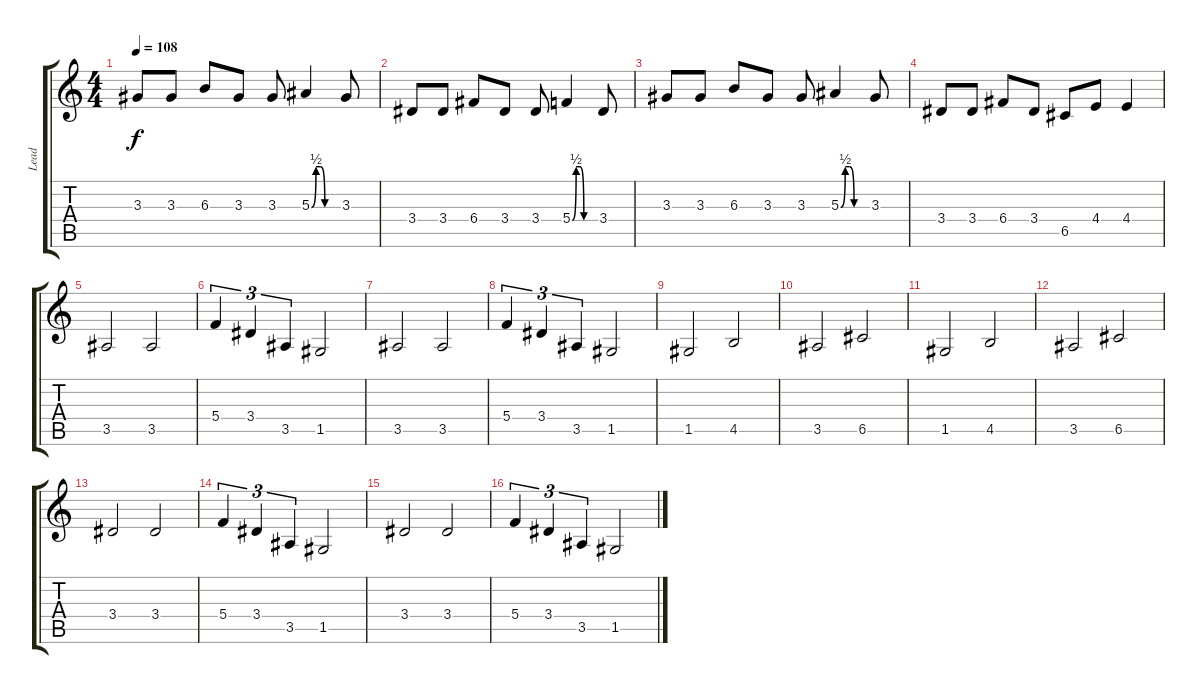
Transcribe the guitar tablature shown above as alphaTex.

\track ("Lead" "Lead") {instrument distortionguitar}
\staff {score tabs}
\tuning (D4 A3 F3 C3 G2 D2) {hide}
\ts (4 4)
\tempo 108
\clef g2
\ks c
3.3.8{dy f} 3.3.8 6.3.8 3.3.8 3.3.8 5.3{be (custom 0 0 10 2 20 2 30 0 60 0)}.4 3.3.8 |
3.4.8 3.4.8 6.4.8 3.4.8 3.4.8 5.4{be (custom 0 0 10 2 20 2 30 0 60 0)}.4 3.4.8 |
3.3.8 3.3.8 6.3.8 3.3.8 3.3.8 5.3{be (custom 0 0 10 2 20 2 30 0 60 0)}.4 3.3.8 |
3.4.8 3.4.8 6.4.8 3.4.8 6.5.8 4.4.8 4.4.4 |
3.5.2 3.5.2 |
5.4.4{tu (3 2)} 3.4.4{tu (3 2)} 3.5.4{tu (3 2)} 1.5.2 |
3.5.2 3.5.2 |
5.4.4{tu (3 2)} 3.4.4{tu (3 2)} 3.5.4{tu (3 2)} 1.5.2 |
1.5.2 4.5.2 |
3.5.2 6.5.2 |
1.5.2 4.5.2 |
3.5.2 6.5.2 |
3.4.2 3.4.2 |
5.4.4{tu (3 2)} 3.4.4{tu (3 2)} 3.5.4{tu (3 2)} 1.5.2 |
3.4.2 3.4.2 |
5.4.4{tu (3 2)} 3.4.4{tu (3 2)} 3.5.4{tu (3 2)} 1.5.2
